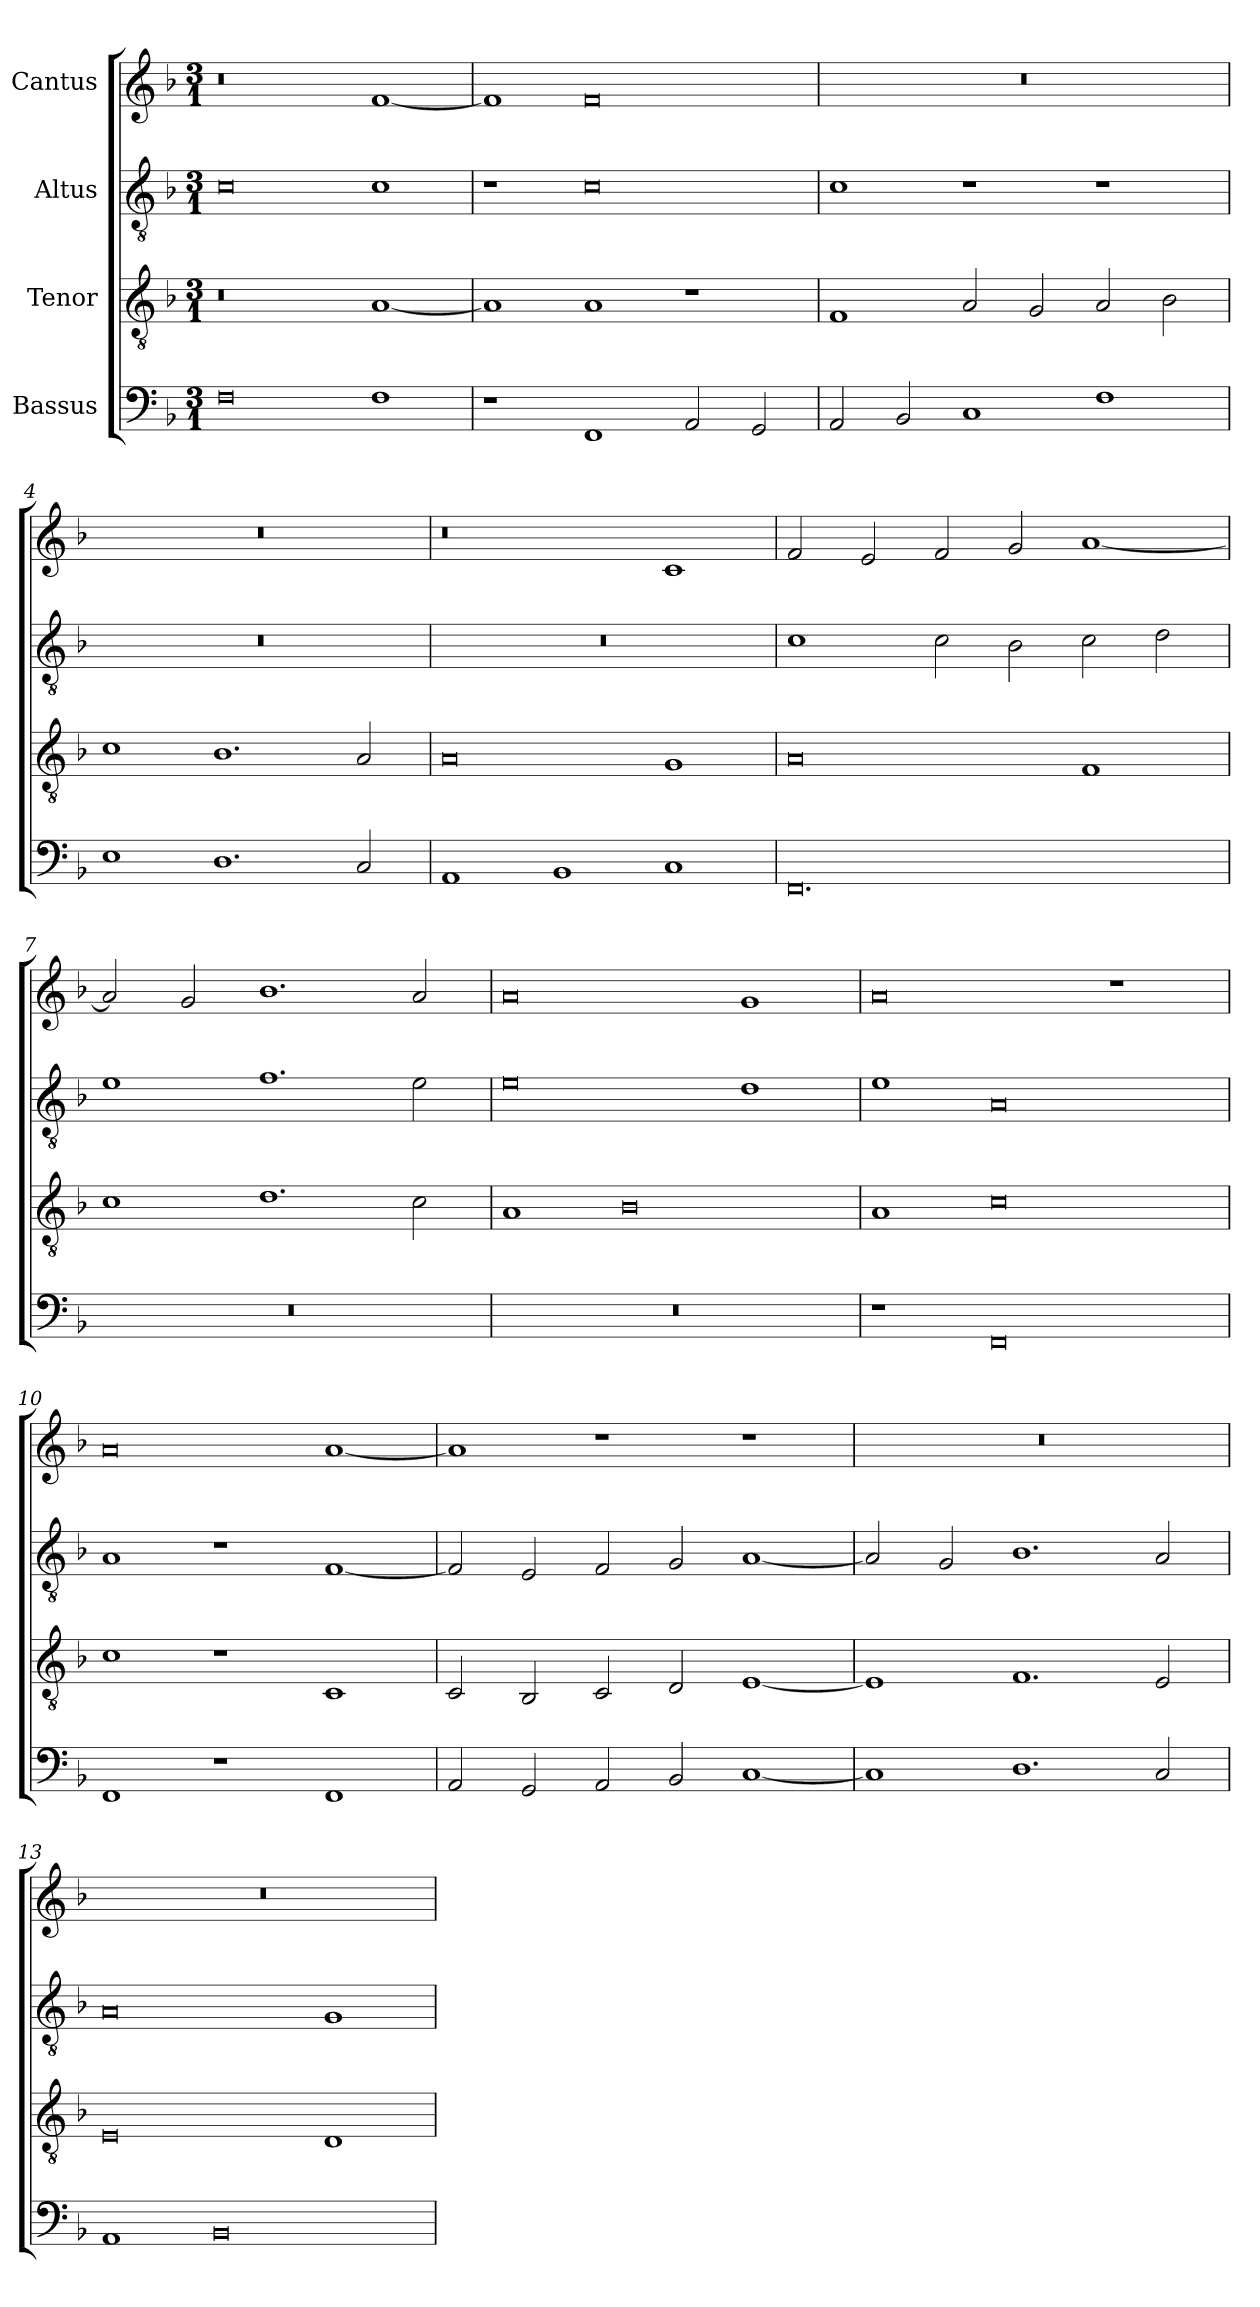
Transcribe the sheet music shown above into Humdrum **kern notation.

**kern	**kern	**kern	**kern
*part4	*part3	*part2	*part1
*staff4	*staff3	*staff2	*staff1
*I"Bassus	*I"Tenor	*I"Altus	*I"Cantus
!!LO:PB:g=z
*clefF4	*clefGv2	*clefGv2	*clefG2
*	*ITrd7c12	*ITrd7c12	*
*k[b-]	*k[b-]	*k[b-]	*k[b-]
*F:	*F:	*F:	*F:
*M3/1	*M3/1	*M3/1	*M3/1
*MM320	*MM320	*MM320	*MM320
=1	=1	=1	=1
0Fi	0r	0Ci	0r
1Fi	[<1AAi	1Ci	[<1fi
=2	=2	=2	=2
1r	1AAi]	1r	1fi]
1FFi	1AAi	0Ci	0fi
2AAi/	1r	.	.
2GGi/	.	.	.
=3	=3	=3	=3
!	!	!	!LO:N:vis=1
2AAi/	1FFi	1Ci	0.r
2BB-i/	.	.	.
1Ci	2AAi/	1r	.
.	2GGi/	.	.
1Fi	2AAi/	1r	.
.	2BB-i\	.	.
=4	=4	=4	=4
!	!	!LO:N:vis=1	!LO:N:vis=1
1Ei	1Ci	0.r	0.r
1.Di	1.BB-i	.	.
2Ci/	2AAi/	.	.
!!LO:LB:g=z
=5	=5	=5	=5
!	!	!LO:N:vis=1	!
1AAi	0AAi	0.r	0r
1BB-i	.	.	.
1Ci	1GGi	.	1ci
=6	=6	=6	=6
0.FFi	0AAi	1Ci	2fi/
.	.	.	2ei/
.	.	2Ci\	2fi/
.	.	2BB-i\	2gi/
.	1FFi	2Ci\	[<1ai
.	.	2Di\	.
=7	=7	=7	=7
!LO:N:vis=1	!	!	!
0.r	1Ci	1Ei	2ai/]
.	.	.	2gi/
.	1.Di	1.Fi	1.b-i
.	2Ci\	2Ei\	2ai/
=8	=8	=8	=8
!LO:N:vis=1	!	!	!
0.r	1AAi	0Ei	0ai
.	0BB-i	.	.
.	.	1Di	1gi
=9	=9	=9	=9
1r	1AAi	1Ei	0ai
0FFi	0Ci	0AAi	.
.	.	.	1r
!!LO:LB:g=z
=10	=10	=10	=10
1FFi	1Ci	1AAi	0ai
1r	1r	1r	.
1FFi	1CCi	[<1FFi	[<1ai
=11	=11	=11	=11
2AAi/	2CCi/	2FFi/]	1ai]
2GGi/	2BBB-i/	2EEi/	.
2AAi/	2CCi/	2FFi/	1r
2BB-i/	2DDi/	2GGi/	.
[<1Ci	[<1EEi	[<1AAi	1r
=12	=12	=12	=12
!	!	!	!LO:N:vis=1
1Ci]	1EEi]	2AAi/]	0.r
.	.	2GGi/	.
1.Di	1.FFi	1.BB-i	.
2Ci/	2EEi/	2AAi/	.
=13	=13	=13	=13
!	!	!	!LO:N:vis=1
1AAi	0EEi	0AAi	0.r
0BB-i	.	.	.
.	1DDi	1GGi	.
=	=	=	=
*-	*-	*-	*-
